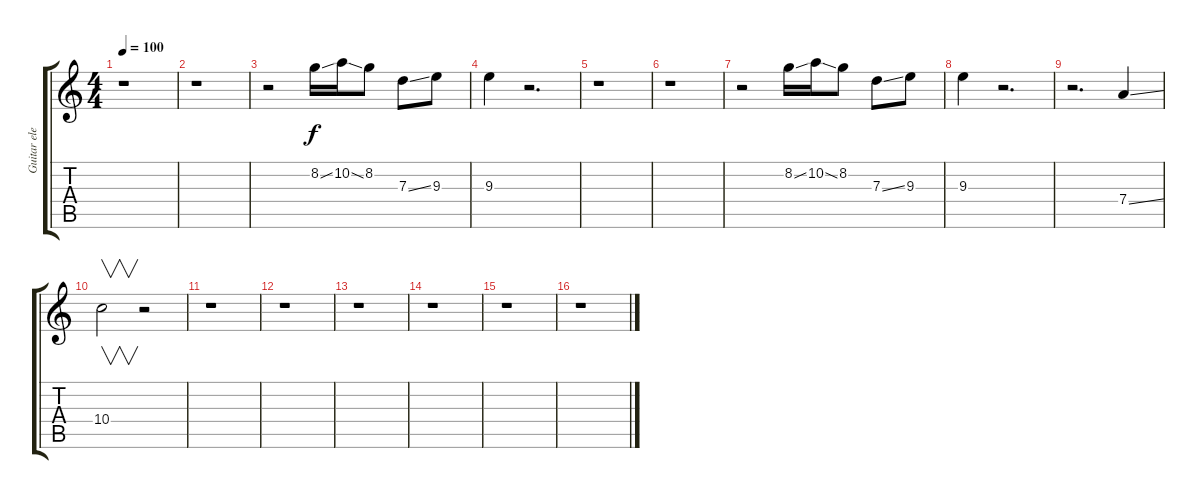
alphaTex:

\track ("Guitar elec" "Guitar ele") {instrument overdrivenguitar}
\staff {score tabs}
\tuning (E4 B3 G3 D3 A2 E2) {hide}
\ts (4 4)
\tempo 100
\clef g2
\ks c
r.1{dy f instrument overdrivenguitar} |
r.1 |
r.2 8.2{ss}.16 10.2{ss}.16 8.2.8 7.3{ss}.8 9.3.8 |
9.3.4 r.2{d} |
r.1 |
r.1 |
r.2 8.2{ss}.16 10.2{ss}.16 8.2.8 7.3{ss}.8 9.3.8 |
9.3.4 r.2{d} |
r.2{d} 7.4{ss}.4 |
10.4.2{v} r.2 |
r.1 |
r.1 |
r.1 |
r.1 |
r.1 |
r.1
